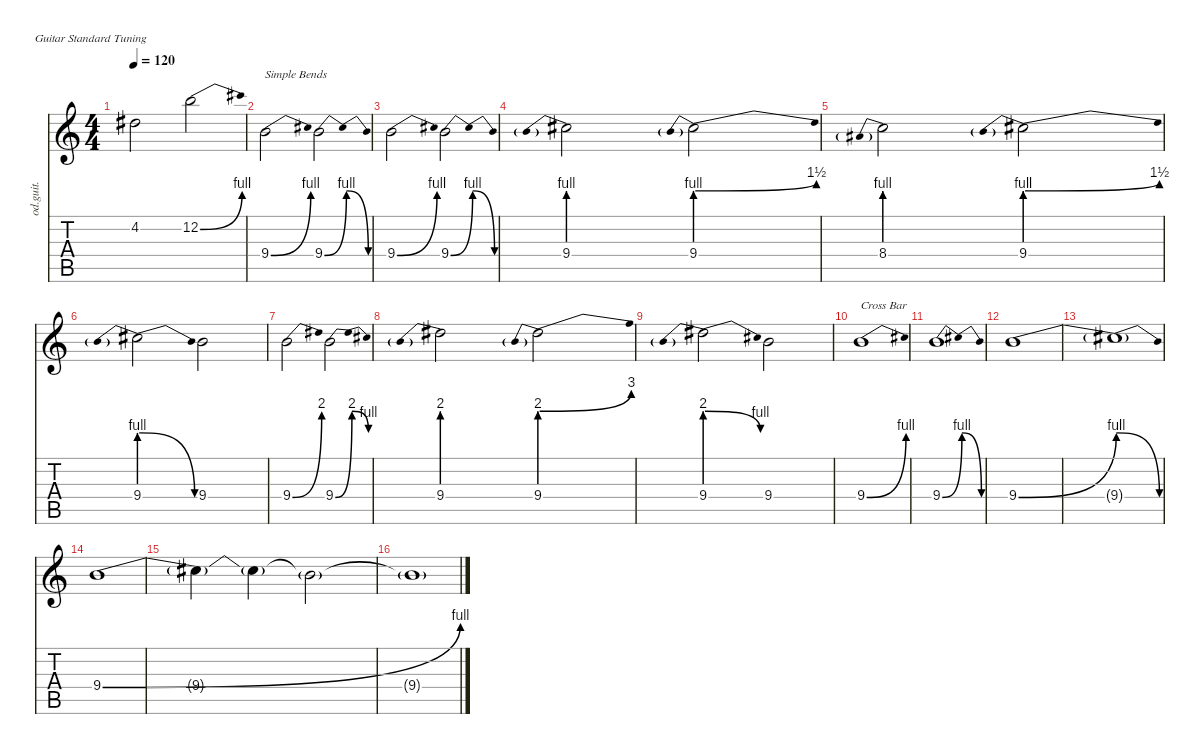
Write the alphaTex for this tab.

\defaultSystemsLayout 4
\hideDynamics
\bracketExtendMode nobrackets
\otherSystemsTrackNameOrientation horizontal
\track ("Overdriven Guitar" "od.guit.") {instrument overdrivenguitar}
\staff {score tabs}
\tuning (E4 B3 G3 D3 A2 E2)
\ts (4 4)
\tempo 120
\clef g2
\ks c
4.2{acc #}.2{dy f instrument overdrivenguitar beam Down} 12.2{be (bend 0 0 15 4)}.2{beam Down} |
9.4{be (bend 0 0 15 4)}.2{txt "Simple Bends" dy mf beam Down} 9.4{be (bendrelease 0 0 10.2 4 26.4 4 43.8 0)}.2{beam Down} |
9.4{be (bend 0 0 59.4 4)}.2{dy f beam Down} 9.4{be (bendrelease 0 0 10.2 4 45.6 4 59.4 0)}.2{beam Down} |
9.4{be (prebend 0 4 60 4)}.2{beam Down} 9.4{be (prebendbend 0 4 15 6)}.2{beam Down} |
8.4{be (prebend 0 4 60 4)}.2{beam Down} 9.4{be (prebendbend 0 4 15 6)}.2{beam Down} |
9.4{be (prebendrelease 0 4 15 0)}.2{beam Down} 9.4.2{beam Down} |
9.4{be (bend 0 0 14.399999999999999 8)}.2{beam Down} 9.4{be (bendrelease 0 0 9 8 20.4 8 31.2 4)}.2{beam Down} |
9.4{be (prebend 0 8 60 8)}.2{beam Down} 9.4{be (prebendbend 0 8 16.2 12)}.2{beam Down} |
9.4{be (prebendrelease 0 8 14.399999999999999 4)}.2{beam Down} 9.4.2{beam Down} |
9.4{be (bend 0 0 15 4)}.1{txt "Cross Bar" beam Down} |
9.4{be (bendrelease 0 0 10.2 4 20.4 4 30 0)}.1{beam Down} |
9.4{be (bend 0 0 15 4)}.1{beam Down} |
9.4{be (release 0 4 30 0) t}.1{beam Down} |
9.4{be (bend 0 0 15 4)}.1{beam Down} |
9.4{t}.4{beam Down} 9.4{t}.4{beam Down} 9.4{t}.2{beam Down} |
9.4{t}.1{beam Down}
